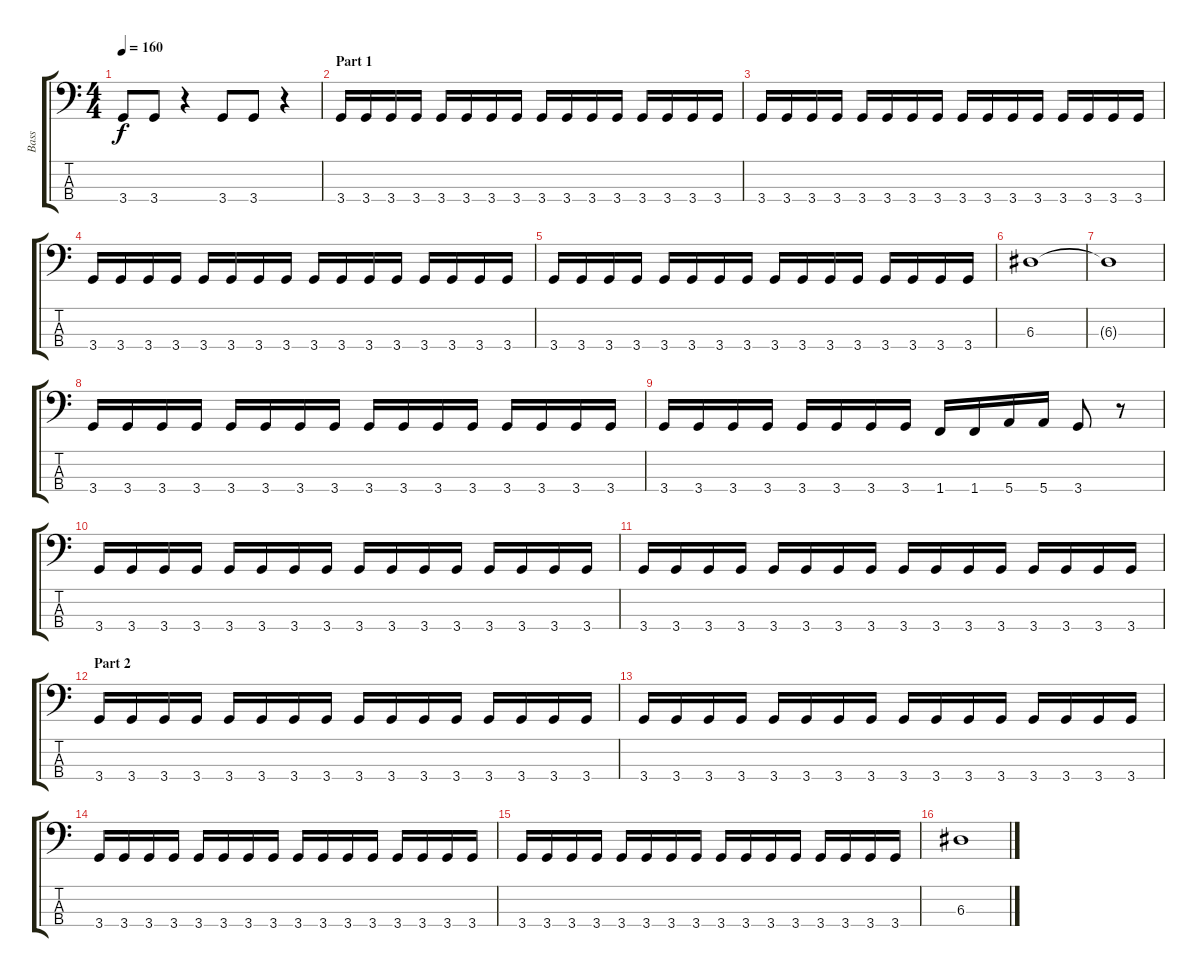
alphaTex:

\track ("Bass" "Bass") {instrument electricbassfinger}
\staff {score tabs}
\tuning (G2 D2 A1 E1) {hide}
\ts (4 4)
\tempo 160
\clef f4
\ks c
3.4.8{dy f} 3.4.8 r.4 3.4.8 3.4.8 r.4 |
\section ("" "Part 1")
3.4.16 3.4.16 3.4.16 3.4.16 3.4.16 3.4.16 3.4.16 3.4.16 3.4.16 3.4.16 3.4.16 3.4.16 3.4.16 3.4.16 3.4.16 3.4.16 |
3.4.16 3.4.16 3.4.16 3.4.16 3.4.16 3.4.16 3.4.16 3.4.16 3.4.16 3.4.16 3.4.16 3.4.16 3.4.16 3.4.16 3.4.16 3.4.16 |
3.4.16 3.4.16 3.4.16 3.4.16 3.4.16 3.4.16 3.4.16 3.4.16 3.4.16 3.4.16 3.4.16 3.4.16 3.4.16 3.4.16 3.4.16 3.4.16 |
3.4.16 3.4.16 3.4.16 3.4.16 3.4.16 3.4.16 3.4.16 3.4.16 3.4.16 3.4.16 3.4.16 3.4.16 3.4.16 3.4.16 3.4.16 3.4.16 |
6.3.1 |
6.3{t}.1 |
3.4.16 3.4.16 3.4.16 3.4.16 3.4.16 3.4.16 3.4.16 3.4.16 3.4.16 3.4.16 3.4.16 3.4.16 3.4.16 3.4.16 3.4.16 3.4.16 |
3.4.16 3.4.16 3.4.16 3.4.16 3.4.16 3.4.16 3.4.16 3.4.16 1.4.16 1.4.16 5.4.16 5.4.16 3.4.8 r.8 |
3.4.16 3.4.16 3.4.16 3.4.16 3.4.16 3.4.16 3.4.16 3.4.16 3.4.16 3.4.16 3.4.16 3.4.16 3.4.16 3.4.16 3.4.16 3.4.16 |
3.4.16 3.4.16 3.4.16 3.4.16 3.4.16 3.4.16 3.4.16 3.4.16 3.4.16 3.4.16 3.4.16 3.4.16 3.4.16 3.4.16 3.4.16 3.4.16 |
\section ("" "Part 2")
3.4.16 3.4.16 3.4.16 3.4.16 3.4.16 3.4.16 3.4.16 3.4.16 3.4.16 3.4.16 3.4.16 3.4.16 3.4.16 3.4.16 3.4.16 3.4.16 |
3.4.16 3.4.16 3.4.16 3.4.16 3.4.16 3.4.16 3.4.16 3.4.16 3.4.16 3.4.16 3.4.16 3.4.16 3.4.16 3.4.16 3.4.16 3.4.16 |
3.4.16 3.4.16 3.4.16 3.4.16 3.4.16 3.4.16 3.4.16 3.4.16 3.4.16 3.4.16 3.4.16 3.4.16 3.4.16 3.4.16 3.4.16 3.4.16 |
3.4.16 3.4.16 3.4.16 3.4.16 3.4.16 3.4.16 3.4.16 3.4.16 3.4.16 3.4.16 3.4.16 3.4.16 3.4.16 3.4.16 3.4.16 3.4.16 |
6.3.1
